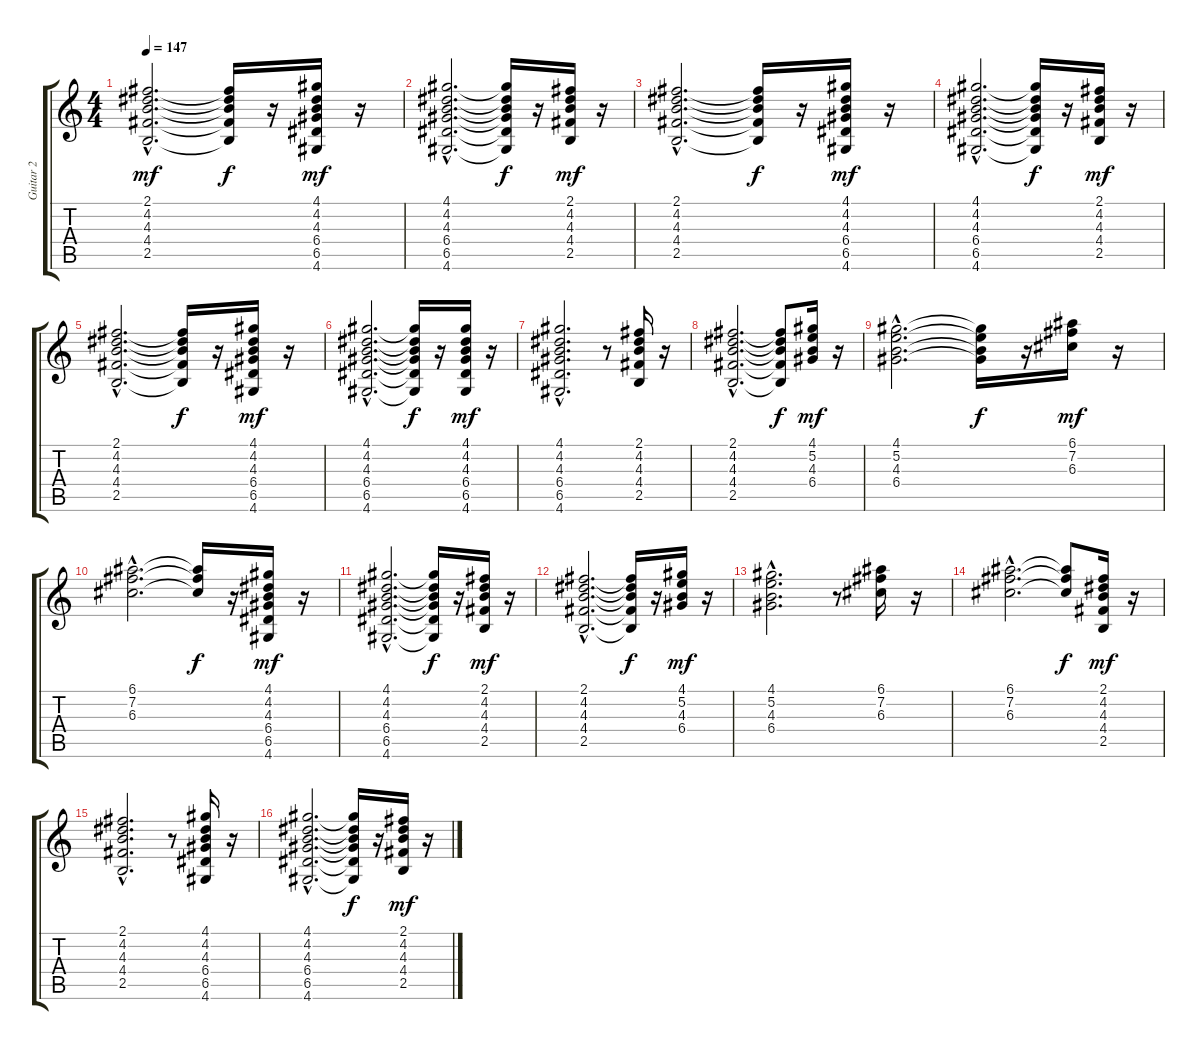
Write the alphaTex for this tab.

\track ("Guitar 2" "Guitar 2") {instrument overdrivenguitar}
\staff {score tabs}
\tuning (E4 B3 G3 D3 A2 E2) {hide}
\ts (4 4)
\tempo 147
\clef g2
\ks c
(2.1{hac} 4.2{hac} 4.3{hac} 4.4{hac} 2.5{hac}).2{d dy mf} (2.1{t} 4.2{t} 4.3{t} 4.4{t} 2.5{t}).16{dy f} r.16 (4.1 4.2 4.3 6.4 6.5 4.6).16{dy mf} r.16 |
(4.1{hac} 4.2{hac} 4.3{hac} 6.4{hac} 6.5{hac} 4.6{hac}).2{d} (4.1{t} 4.2{t} 4.3{t} 6.4{t} 6.5{t} 4.6{t}).16{dy f} r.16 (2.1 4.2 4.3 4.4 2.5).16{dy mf} r.16 |
(2.1{hac} 4.2{hac} 4.3{hac} 4.4{hac} 2.5{hac}).2{d} (2.1{t} 4.2{t} 4.3{t} 4.4{t} 2.5{t}).16{dy f} r.16 (4.1 4.2 4.3 6.4 6.5 4.6).16{dy mf} r.16 |
(4.1{hac} 4.2{hac} 4.3{hac} 6.4{hac} 6.5{hac} 4.6{hac}).2{d} (4.1{t} 4.2{t} 4.3{t} 6.4{t} 6.5{t} 4.6{t}).16{dy f} r.16 (2.1 4.2 4.3 4.4 2.5).16{dy mf} r.16 |
(2.1{hac} 4.2{hac} 4.3{hac} 4.4{hac} 2.5{hac}).2{d} (2.1{t} 4.2{t} 4.3{t} 4.4{t} 2.5{t}).16{dy f} r.16 (4.1 4.2 4.3 6.4 6.5 4.6).16{dy mf} r.16 |
(4.1{hac} 4.2{hac} 4.3{hac} 6.4{hac} 6.5{hac} 4.6{hac}).2{d} (4.1{t} 4.2{t} 4.3{t} 6.4{t} 6.5{t} 4.6{t}).16{dy f} r.16 (4.1 4.2 4.3 6.4 6.5 4.6).16{dy mf} r.16 |
(4.1{hac} 4.2{hac} 4.3{hac} 6.4{hac} 6.5{hac} 4.6{hac}).2{d} r.8 (2.1 4.2 4.3 4.4 2.5).16 r.16 |
(2.1{hac} 4.2{hac} 4.3{hac} 4.4{hac} 2.5{hac}).2{d} (2.1{t} 4.2{t} 4.3{t} 4.4{t} 2.5{t}).8{dy f} (4.1 5.2 4.3 6.4).16{dy mf} r.16 |
(4.1{hac} 5.2{hac} 4.3{hac} 6.4{hac}).2{d} (4.1{t} 5.2{t} 4.3{t} 6.4{t}).16{dy f} r.16 (6.1 7.2 6.3).16{dy mf} r.16 |
(6.1{hac} 7.2{hac} 6.3{hac}).2{d} (6.1{t} 7.2{t} 6.3{t}).16{dy f} r.16 (4.1 4.2 4.3 6.4 6.5 4.6).16{dy mf} r.16 |
(4.1{hac} 4.2{hac} 4.3{hac} 6.4{hac} 6.5{hac} 4.6{hac}).2{d} (4.1{t} 4.2{t} 4.3{t} 6.4{t} 6.5{t} 4.6{t}).16{dy f} r.16 (2.1 4.2 4.3 4.4 2.5).16{dy mf} r.16 |
(2.1{hac} 4.2{hac} 4.3{hac} 4.4{hac} 2.5{hac}).2{d} (2.1{t} 4.2{t} 4.3{t} 4.4{t} 2.5{t}).16{dy f} r.16 (4.1 5.2 4.3 6.4).16{dy mf} r.16 |
(4.1{hac} 5.2{hac} 4.3{hac} 6.4{hac}).2{d} r.8 (6.1 7.2 6.3).16 r.16 |
(6.1{hac} 7.2{hac} 6.3{hac}).2{d} (6.1{t} 7.2{t} 6.3{t}).8{dy f} (2.1 4.2 4.3 4.4 2.5).16{dy mf} r.16 |
(2.1{hac} 4.2{hac} 4.3{hac} 4.4{hac} 2.5{hac}).2{d} r.8 (4.1 4.2 4.3 6.4 6.5 4.6).16 r.16 |
(4.1{hac} 4.2{hac} 4.3{hac} 6.4{hac} 6.5{hac} 4.6{hac}).2{d} (4.1{t} 4.2{t} 4.3{t} 6.4{t} 6.5{t} 4.6{t}).16{dy f} r.16 (2.1 4.2 4.3 4.4 2.5).16{dy mf} r.16
